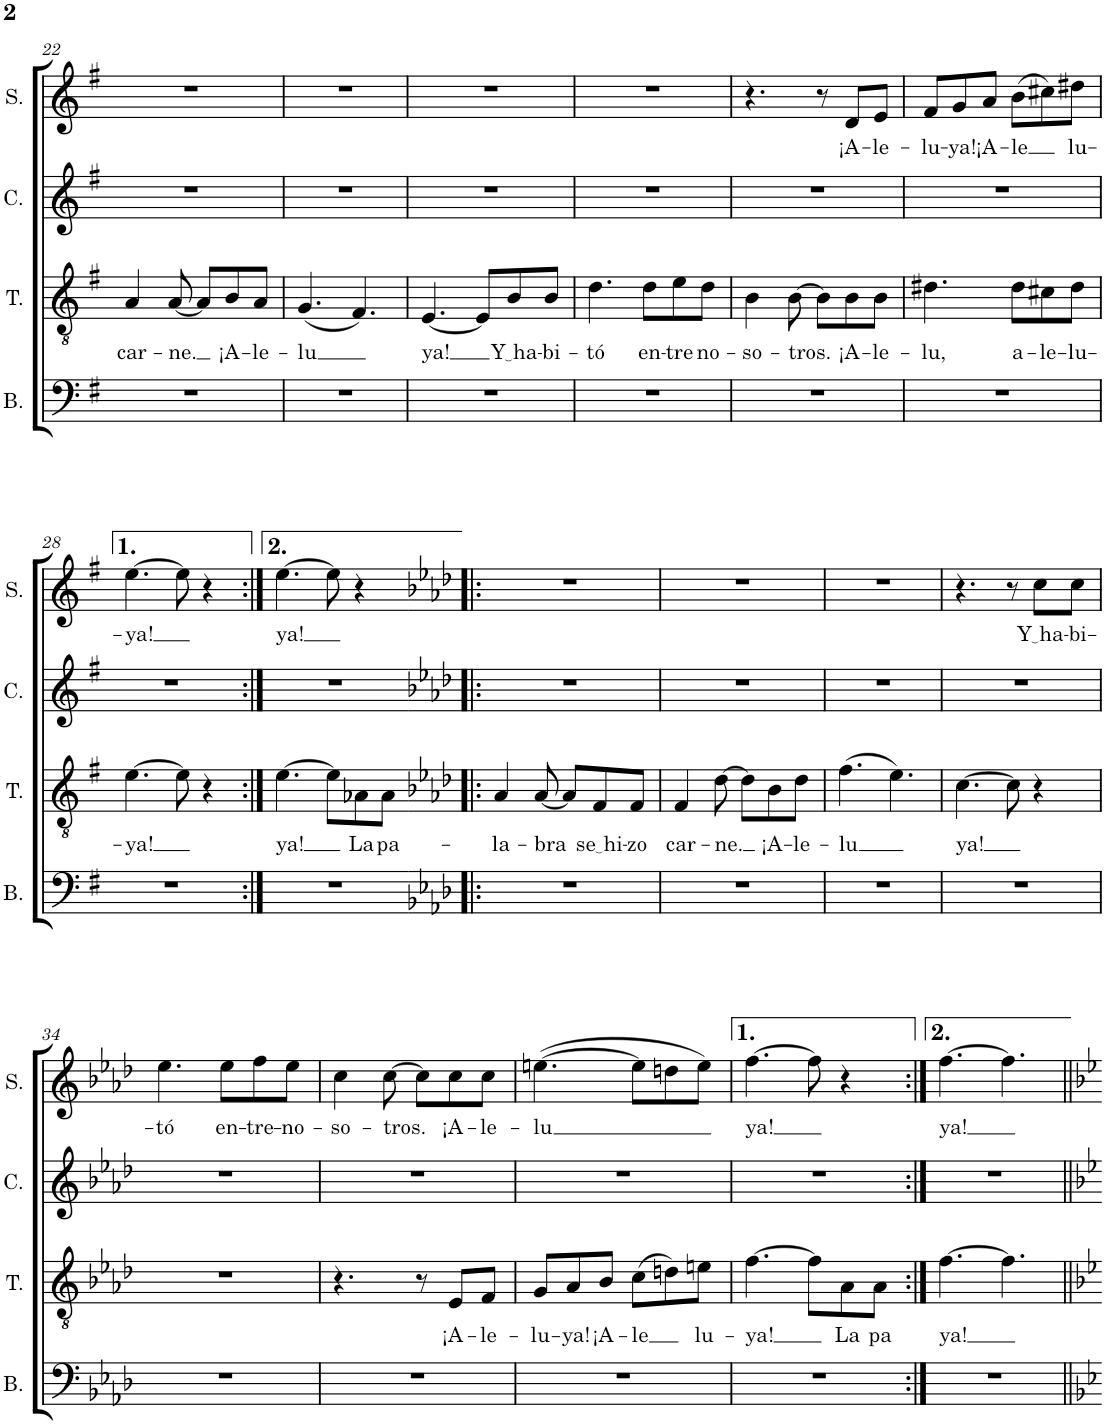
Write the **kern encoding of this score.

**kern	**kern	**text	**kern	**kern	**text
*part4	*part3	*part3	*part2	*part1	*part1
*staff4	*staff3	*staff3	*staff2	*staff1	*staff1
*I"Bajo	*I"Tenor	*	*I"Contralto	*I"Soprano	*
*I'B.	*I'T.	*	*I'C.	*I'S.	*
!!LO:PB:g=z
*clefF4	*clefGv2	*	*clefG2	*clefG2	*
*k[f#]	*k[f#]	*	*k[f#]	*k[f#]	*
*M6/8	*M6/8	*	*M6/8	*M6/8	*
=22	=22	=22	=22	=22	=22
!	!	!LO:LY:b	!	!	!
2.r	4A/	car-	2.r	2.r	.
!	!	!LO:LY:b	!	!	!
.	[8A/	-ne.	.	.	.
.	8A/L]	.	.	.	.
!	!	!LO:LY:b	!	!	!
.	8B/	¡A-	.	.	.
!	!	!LO:LY:b	!	!	!
.	8A/J	-le-	.	.	.
=23	=23	=23	=23	=23	=23
!	!	!LO:LY:b	!	!	!
2.r	(4.G/	-lu	2.r	2.r	.
.	4.F#/)	.	.	.	.
=24	=24	=24	=24	=24	=24
!	!	!LO:LY:b	!	!	!
2.r	[4.E/	ya!	2.r	2.r	.
.	8E/L]	.	.	.	.
!	!	!LO:LY:b	!	!	!
.	8B/	Y ha	.	.	.
!	!	!LO:LY:b	!	!	!
.	8B/J	-bi-	.	.	.
=25	=25	=25	=25	=25	=25
!	!	!LO:LY:b	!	!	!
2.r	4.d\	-tó	2.r	2.r	.
!	!	!LO:LY:b	!	!	!
.	8d\L	en-	.	.	.
!	!	!LO:LY:b	!	!	!
.	8e\	-tre	.	.	.
!	!	!LO:LY:b	!	!	!
.	8d\J	no-	.	.	.
=26	=26	=26	=26	=26	=26
!	!	!LO:LY:b	!	!	!
2.r	4B\	-so-	2.r	4.r	.
!	!	!LO:LY:b	!	!	!
.	[8B\	-tros.	.	.	.
.	8B\L]	.	.	8r	.
!	!	!LO:LY:b	!	!	!LO:LY:b
.	8B\	¡A-	.	8d/L	¡A-
!	!	!LO:LY:b	!	!	!LO:LY:b
.	8B\J	-le-	.	8e/J	-le-
=27	=27	=27	=27	=27	=27
!	!	!LO:LY:b	!	!	!LO:LY:b
2.r	4.d#X\	-lu,	2.r	8f#/L	-lu-
!	!	!	!	!	!LO:LY:b
.	.	.	.	8g/	-ya!
!	!	!	!	!	!LO:LY:b
.	.	.	.	8a/J	¡A-
!	!	!LO:LY:b	!	!	!LO:LY:b
.	8d#\L	a-	.	(8b\L	-le
!	!	!LO:LY:b	!	!	!
.	8c#X\	-le-	.	8cc#X\)	.
!	!	!LO:LY:b	!	!	!LO:LY:b
.	8d#\J	-lu-	.	8dd#X\J	lu-
!!LO:LB:g=z
=28	=28	=28	=28	=28	=28
!	!	!LO:LY:b	!	!	!LO:LY:b
2.r	[4.e\	-ya!	2.r	[4.ee\	-ya!
.	8e\]	.	.	8ee\]	.
.	4r	.	.	4r	.
=29:|!	=29:|!	=29:|!	=29:|!	=29:|!	=29:|!
!	!	!LO:LY:b	!	!	!LO:LY:b
2.r	[4.e\	ya!	2.r	[4.ee\	ya!
.	8e\L]	.	.	8ee\]	.
!	!	!LO:LY:b	!	!	!
.	8A-X\	La	.	4r	.
!	!	!LO:LY:b	!	!	!
.	8A-\J	pa-	.	.	.
=30!|:	=30!|:	=30!|:	=30!|:	=30!|:	=30!|:
*k[b-e-a-d-]	*k[b-e-a-d-]	*	*k[b-e-a-d-]	*k[b-e-a-d-]	*
!	!	!LO:LY:b	!	!	!
2.r	4A-/	-la-	2.r	2.r	.
!	!	!LO:LY:b	!	!	!
.	[8A-/	-bra	.	.	.
.	8A-/L]	.	.	.	.
!	!	!LO:LY:b	!	!	!
.	8F/	se hi	.	.	.
!	!	!LO:LY:b	!	!	!
.	8F/J	-zo	.	.	.
=31	=31	=31	=31	=31	=31
!	!	!LO:LY:b	!	!	!
2.r	4F/	car-	2.r	2.r	.
!	!	!LO:LY:b	!	!	!
.	[8d-\	-ne.	.	.	.
.	8d-\L]	.	.	.	.
!	!	!LO:LY:b	!	!	!
.	8B-\	¡A-	.	.	.
!	!	!LO:LY:b	!	!	!
.	8d-\J	-le-	.	.	.
=32	=32	=32	=32	=32	=32
!	!	!LO:LY:b	!	!	!
2.r	(4.f\	-lu	2.r	2.r	.
.	4.e-\)	.	.	.	.
=33	=33	=33	=33	=33	=33
!	!	!LO:LY:b	!	!	!
2.r	[4.c\	ya!	2.r	4.r	.
.	8c\]	.	.	8r	.
!	!	!	!	!	!LO:LY:b
.	4r	.	.	8cc\L	Y ha
!	!	!	!	!	!LO:LY:b
.	.	.	.	8cc\J	-bi-
!!LO:LB:g=z
=34	=34	=34	=34	=34	=34
!	!	!	!	!	!LO:LY:b
2.r	2.r	.	2.r	4.ee-\	-tó
!	!	!	!	!	!LO:LY:b
.	.	.	.	8ee-\L	en-
!	!	!	!	!	!LO:LY:b
.	.	.	.	8ff\	-tre-
!	!	!	!	!	!LO:LY:b
.	.	.	.	8ee-\J	-no-
=35	=35	=35	=35	=35	=35
!	!	!	!	!	!LO:LY:b
2.r	4.r	.	2.r	4cc\	-so-
!	!	!	!	!	!LO:LY:b
.	.	.	.	[8cc\	-tros.
.	8r	.	.	8cc\L]	.
!	!	!LO:LY:b	!	!	!LO:LY:b
.	8E-/L	¡A-	.	8cc\	¡A-
!	!	!LO:LY:b	!	!	!LO:LY:b
.	8F/J	-le-	.	8cc\J	-le-
=36	=36	=36	=36	=36	=36
!	!	!LO:LY:b	!	!	!LO:LY:b
2.r	8G/L	-lu-	2.r	([4.een\	-lu
!	!	!LO:LY:b	!	!	!
.	8A-/	-ya!	.	.	.
!	!	!LO:LY:b	!	!	!
.	8B-/J	¡A-	.	.	.
!	!	!LO:LY:b	!	!	!
.	(8c\L	-le	.	8ee\L]	.
.	8dn\)	.	.	8ddn\	.
!	!	!LO:LY:b	!	!	!
.	8en\J	lu-	.	8ee\J)	.
=37	=37	=37	=37	=37	=37
!	!	!LO:LY:b	!	!	!LO:LY:b
2.r	[4.f\	-ya!	2.r	[4.ff\	ya!
.	8f\L]	.	.	8ff\]	.
!	!	!LO:LY:b	!	!	!
.	8A-\	La	.	4r	.
!	!	!LO:LY:b	!	!	!
.	8A-\J	pa	.	.	.
=38:|!	=38:|!	=38:|!	=38:|!	=38:|!	=38:|!
!	!	!LO:LY:b	!	!	!LO:LY:b
2.r	[4.f\	ya!	2.r	[4.ff\	ya!
.	4.f\]	.	.	4.ff\]	.
=||	=||	=||	=||	=||	=||
*-	*-	*-	*-	*-	*-
